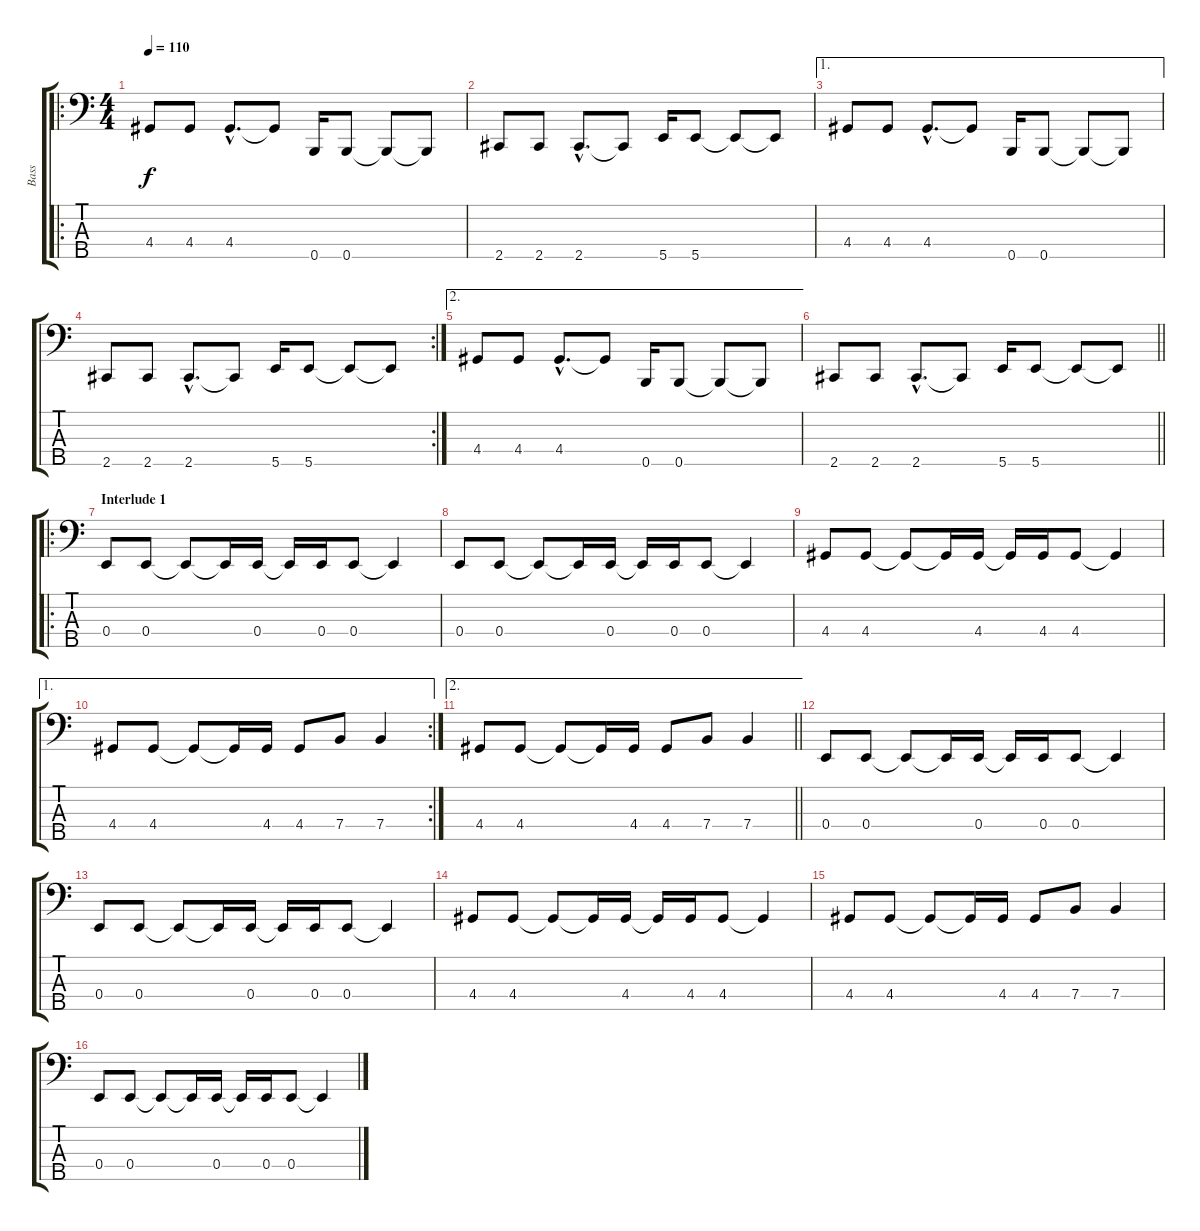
\track ("Bass" "Bass") {instrument electricbassfinger}
\staff {score tabs}
\tuning (G2 D2 A1 E1 B0) {hide}
\ro
\ts (4 4)
\tempo 110
\clef f4
\ks c
4.4.8{dy f} 4.4.8 4.4{hac}.8{d} 4.4{t}.8 0.5.16 0.5.8 0.5{t}.8 0.5{t}.8 |
2.5.8 2.5.8 2.5{hac}.8{d} 2.5{t}.8 5.5.16 5.5.8 5.5{t}.8 5.5{t}.8 |
\ae 1
4.4.8 4.4.8 4.4{hac}.8{d} 4.4{t}.8 0.5.16 0.5.8 0.5{t}.8 0.5{t}.8 |
\rc 2
2.5.8 2.5.8 2.5{hac}.8{d} 2.5{t}.8 5.5.16 5.5.8 5.5{t}.8 5.5{t}.8 |
\ae 2
4.4.8 4.4.8 4.4{hac}.8{d} 4.4{t}.8 0.5.16 0.5.8 0.5{t}.8 0.5{t}.8 |
\barLineRight lightlight
2.5.8 2.5.8 2.5{hac}.8{d} 2.5{t}.8 5.5.16 5.5.8 5.5{t}.8 5.5{t}.8 |
\ro
\section ("" "Interlude 1")
0.4.8 0.4.8 0.4{t}.8 0.4{t}.16 0.4.16 0.4{t}.16 0.4.16 0.4.8 0.4{t}.4 |
0.4.8 0.4.8 0.4{t}.8 0.4{t}.16 0.4.16 0.4{t}.16 0.4.16 0.4.8 0.4{t}.4 |
4.4.8 4.4.8 4.4{t}.8 4.4{t}.16 4.4.16 4.4{t}.16 4.4.16 4.4.8 4.4{t}.4 |
\ae 1
\rc 2
4.4.8 4.4.8 4.4{t}.8 4.4{t}.16 4.4.16 4.4.8 7.4.8 7.4.4 |
\ae 2
\barLineRight lightlight
4.4.8 4.4.8 4.4{t}.8 4.4{t}.16 4.4.16 4.4.8 7.4.8 7.4.4 |
0.4.8 0.4.8 0.4{t}.8 0.4{t}.16 0.4.16 0.4{t}.16 0.4.16 0.4.8 0.4{t}.4 |
0.4.8 0.4.8 0.4{t}.8 0.4{t}.16 0.4.16 0.4{t}.16 0.4.16 0.4.8 0.4{t}.4 |
4.4.8 4.4.8 4.4{t}.8 4.4{t}.16 4.4.16 4.4{t}.16 4.4.16 4.4.8 4.4{t}.4 |
4.4.8 4.4.8 4.4{t}.8 4.4{t}.16 4.4.16 4.4.8 7.4.8 7.4.4 |
0.4.8 0.4.8 0.4{t}.8 0.4{t}.16 0.4.16 0.4{t}.16 0.4.16 0.4.8 0.4{t}.4
